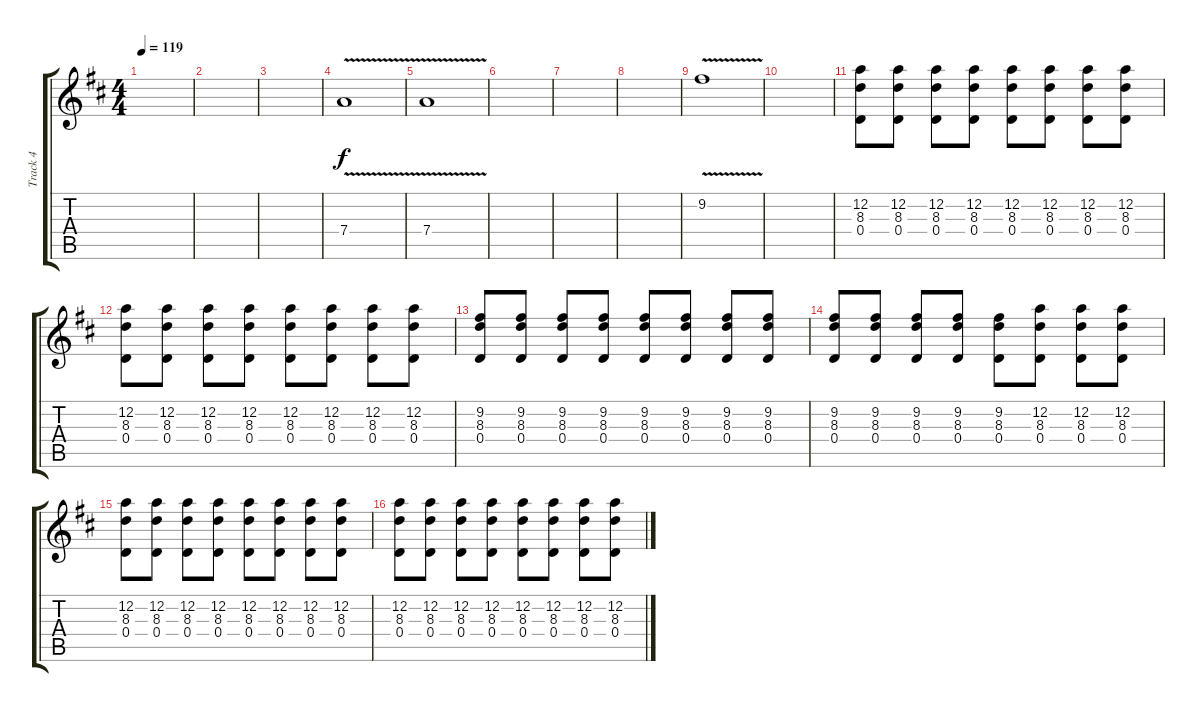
\track ("Track 4" "Track 4") {instrument distortionguitar}
\staff {score tabs}
\tuning (D4 A3 Gb3 D3 A2 D2) {hide}
\ts (4 4)
\tempo 119
\clef g2
\ks d
|
|
|
7.4{v}.1 |
7.4{v}.1 |
|
|
|
9.2{v}.1 |
|
(12.2 8.3 0.4).8{volume 1} (12.2 8.3 0.4).8{volume 2} (12.2 8.3 0.4).8{volume 3} (12.2 8.3 0.4).8{volume 4} (12.2 8.3 0.4).8{volume 5} (12.2 8.3 0.4).8{volume 6} (12.2 8.3 0.4).8{volume 7} (12.2 8.3 0.4).8{volume 8} |
(12.2 8.3 0.4).8{volume 9} (12.2 8.3 0.4).8{volume 10} (12.2 8.3 0.4).8{volume 11} (12.2 8.3 0.4).8{volume 12} (12.2 8.3 0.4).8{volume 13} (12.2 8.3 0.4).8{volume 14} (12.2 8.3 0.4).8{volume 15} (12.2 8.3 0.4).8{volume 16} |
(9.2 8.3 0.4).8 (9.2 8.3 0.4).8 (9.2 8.3 0.4).8 (9.2 8.3 0.4).8 (9.2 8.3 0.4).8 (9.2 8.3 0.4).8 (9.2 8.3 0.4).8 (9.2 8.3 0.4).8 |
(9.2 8.3 0.4).8 (9.2 8.3 0.4).8 (9.2 8.3 0.4).8 (9.2 8.3 0.4).8 (9.2 8.3 0.4).8 (12.2 8.3 0.4).8 (12.2 8.3 0.4).8 (12.2 8.3 0.4).8 |
(12.2 8.3 0.4).8 (12.2 8.3 0.4).8 (12.2 8.3 0.4).8 (12.2 8.3 0.4).8 (12.2 8.3 0.4).8 (12.2 8.3 0.4).8 (12.2 8.3 0.4).8 (12.2 8.3 0.4).8 |
(12.2 8.3 0.4).8 (12.2 8.3 0.4).8 (12.2 8.3 0.4).8 (12.2 8.3 0.4).8 (12.2 8.3 0.4).8 (12.2 8.3 0.4).8 (12.2 8.3 0.4).8 (12.2 8.3 0.4).8
